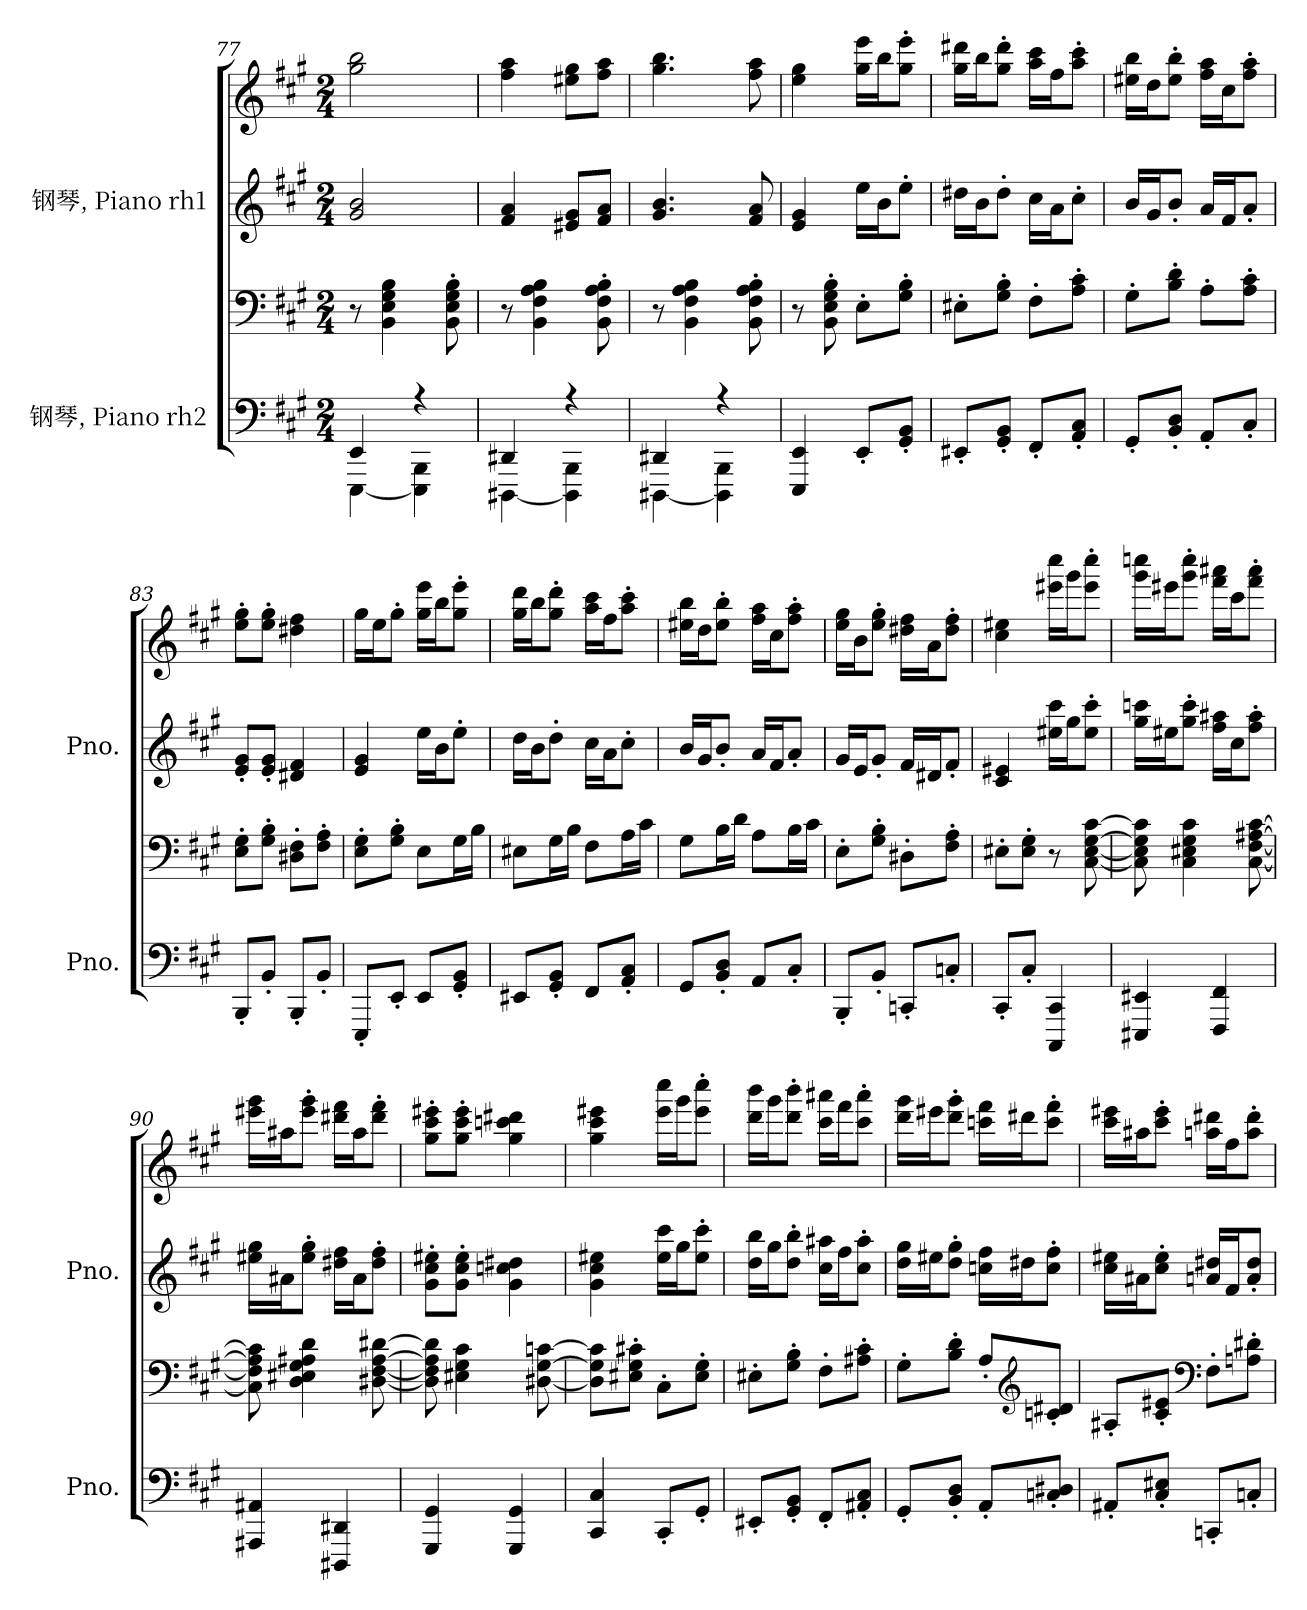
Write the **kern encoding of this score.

**kern	**kern	**kern	**kern
*part2	*part2	*part1	*part1
*staff4	*staff3	*staff2	*staff1
*I"钢琴, Piano rh2	*	*I"钢琴, Piano rh1	*
*I'Pno.	*	*I'Pno.	*
*clefF4	*clefF4	*clefG2	*clefG2
*k[f#c#g#]	*k[f#c#g#]	*k[f#c#g#]	*k[f#c#g#]
*M2/4	*M2/4	*M2/4	*M2/4
=77	=77	=77	=77
*^	*	*	*
4EE/	[4EEE\	8r	2g#/ 2b/	2gg#\ 2bb\
.	.	4BB\ 4E\ 4G#\ 4B\	.	.
4r	4EEE\] 4BBB\	.	.	.
.	.	8BB\' 8E\' 8G#\' 8B\'	.	.
=78	=78	=78	=78	=78
4DD#X/	[4DDD#X\	8r	4f#/ 4a/	4ff#\ 4aa\
.	.	4BB\ 4F#\ 4A\ 4B\	.	.
4r	4DDD#\] 4BBB\	.	8e#X/ 8g#/L	8ee#X\ 8gg#\L
.	.	8BB\' 8F#\' 8A\' 8B\'	8f#/ 8a/J	8ff#\ 8aa\J
=79	=79	=79	=79	=79
4DD#X/	[4DDD#X\	8r	4.g#/ 4.b/	4.gg#\ 4.bb\
.	.	4BB\ 4F#\ 4A\ 4B\	.	.
4r	4DDD#\] 4BBB\	.	.	.
.	.	8BB\' 8F#\' 8A\' 8B\'	8f#/ 8a/	8ff#\ 8aa\
*v	*v	*	*	*
=80	=80	=80	=80
4EEE/ 4EE/	8r	4e/ 4g#/	4ee\ 4gg#\
.	8BB\' 8E\' 8G#\' 8B\'	.	.
8EE'/L	8E'\L	16ee\LL	16gg#\ 16eee\LL
.	.	16b\J	16bb\J
8GG#/' 8BB/'J	8G#\' 8B\'J	8ee'\J	8gg#\' 8eee\'J
!!LO:LB:g=z
=81	=81	=81	=81
8EE#X'/L	8E#X'\L	16dd#X\LL	16gg#\ 16ddd#X\LL
.	.	16b\J	16bb\J
8GG#/' 8BB/'J	8G#\' 8B\'J	8dd#'\J	8gg#\' 8ddd#\'J
8FF#'/L	8F#'\L	16cc#\LL	16aa\ 16ccc#\LL
.	.	16a\J	16ff#\J
8AA/' 8C#/'J	8A\' 8c#\'J	8cc#'\J	8aa\' 8ccc#\'J
=82	=82	=82	=82
8GG#'/L	8G#'\L	16b/LL	16ee#X\ 16bb\LL
.	.	16g#/J	16dd\J
8BB/' 8D/'J	8B\' 8d\'J	8b'/J	8ee#\' 8bb\'J
8AA'/L	8A'\L	16a/LL	16ff#\ 16aa\LL
.	.	16f#/J	16cc#\J
8C#'/J	8A\' 8c#\'J	8a'/J	8ff#\' 8aa\'J
=83	=83	=83	=83
8BBB'/L	8E\' 8G#\'L	8e/' 8g#/'L	8ee\' 8gg#\'L
8BB'/J	8G#\' 8B\'J	8e/' 8g#/'J	8ee\' 8gg#\'J
8BBB'/L	8D#X\' 8F#\'L	4d#X/ 4f#/	4dd#X\ 4ff#\
8BB'/J	8F#\' 8A\'J	.	.
=84	=84	=84	=84
8EEE'/L	8E\' 8G#\'L	4e/ 4g#/	16gg#\LL
.	.	.	16ee\J
8EE'/J	8G#\' 8B\'J	.	8gg#'\J
8EE/L	8E\L	16ee\LL	16gg#\ 16eee\LL
.	.	16b\J	16bb\J
8GG#/' 8BB/'J	16G#\L	8ee'\J	8gg#\' 8eee\'J
.	16B\JJ	.	.
=85	=85	=85	=85
8EE#X/L	8E#X\L	16dd\LL	16gg#\ 16ddd\LL
.	.	16b\J	16bb\J
8GG#/' 8BB/'J	16G#\L	8dd'\J	8gg#\' 8ddd\'J
.	16B\JJ	.	.
8FF#/L	8F#\L	16cc#\LL	16aa\ 16ccc#\LL
.	.	16a\J	16ff#\J
8AA/' 8C#/'J	16A\L	8cc#'\J	8aa\' 8ccc#\'J
.	16c#\JJ	.	.
!!LO:LB:g=z
=86	=86	=86	=86
8GG#/L	8G#\L	16b/LL	16ee#X\ 16bb\LL
.	.	16g#/J	16dd\J
8BB/' 8D/'J	16B\L	8b'/J	8ee#\' 8bb\'J
.	16d\JJ	.	.
8AA/L	8A\L	16a/LL	16ff#\ 16aa\LL
.	.	16f#/J	16cc#\J
8C#'/J	16B\L	8a'/J	8ff#\' 8aa\'J
.	16c#\JJ	.	.
=87	=87	=87	=87
8BBB'/L	8E'\L	16g#/LL	16ee\ 16gg#\LL
.	.	16e/J	16b\J
8BB'/J	8G#\' 8B\'J	8g#'/J	8ee\' 8gg#\'J
8CCn'/L	8D#X'\L	16f#/LL	16dd#X\ 16ff#\LL
.	.	16d#X/J	16a\J
8Cn'/J	8F#\' 8A\'J	8f#'/J	8dd#\' 8ff#\'J
=88	=88	=88	=88
8CC#'/L	8E#X'\L	4c#/ 4e#X/	4cc#\ 4ee#X\
8C#'/J	8E#\' 8G#\'J	.	.
4CCC#/ 4CC#/	8r	16ee#X\ 16ccc#\LL	16eee#X\ 16cccc#\LL
.	.	16gg#\J	16ggg#\J
.	[8C#\ [8E#\ [8G#\ [8c#\	8ee#\' 8ccc#\'J	8eee#\' 8cccc#\'J
=89	=89	=89	=89
4EEE#X/ 4EE#X/	8C#\] 8E#\] 8G#\] 8c#\]	16gg#\ 16cccn\LL	16ggg#\ 16ccccn\LL
.	.	16ee#X\J	16eee#X\J
.	4C#\ 4E#X\ 4G#\ 4c#\	8gg#\' 8ccc\'J	8ggg#\' 8cccc\'J
4FFF#/ 4FF#/	.	16ff#\ 16aa#X\LL	16fff#\ 16aaa#X\LL
.	.	16cc#\J	16ccc#\J
.	[8C#\ [8F#\ [8A#X\ [8c#\	8ff#\' 8aa#\'J	8fff#\' 8aaa#\'J
!!LO:PB:g=z
=90	=90	=90	=90
4AAA#X/ 4AA#X/	8C#\] 8F#\] 8A#\] 8c#\]	16ee#X\ 16gg#\LL	16eee#X\ 16ggg#\LL
.	.	16a#X\J	16aa#X\J
.	4D\ 4E#X\ 4G#\ 4A#X\ 4d\	8ee#\' 8gg#\'J	8eee#\' 8ggg#\'J
4DDD#X/ 4DD#X/	.	16dd#X\ 16ff#\LL	16ddd#X\ 16fff#\LL
.	.	16a#\J	16aa#\J
.	[8D#X\ [8F#\ [8A#\ [8d#X\	8dd#\' 8ff#\'J	8ddd#\' 8fff#\'J
=91	=91	=91	=91
4GGG#/ 4GG#/	8D#\] 8F#\] 8A#\] 8d#\]	8g#\' 8cc#\' 8ee#X\'L	8gg#\' 8ccc#\' 8eee#X\'L
.	4E#X\ 4G#\ 4c#\	8g#\' 8cc#\' 8ee#\'J	8gg#\' 8ccc#\' 8eee#\'J
4GGG#/ 4GG#/	.	4g#\ 4ccn\ 4dd#X\	4gg#\ 4cccn\ 4ddd#X\
.	[8D#X\ [8G#\ [8cn\	.	.
=92	=92	=92	=92
4CC#/ 4C#/	8D#\] 8G#\] 8c\]L	4g#\ 4cc#\ 4ee#X\	4gg#\ 4ccc#\ 4eee#X\
.	8E#X\' 8G#\' 8c#X\'J	.	.
8CC#'/L	8C#'\L	16ee#\ 16ccc#\LL	16eee#\ 16cccc#\LL
.	.	16gg#\J	16ggg#\J
8GG#'/J	8E#\' 8G#\'J	8ee#\' 8ccc#\'J	8eee#\' 8cccc#\'J
=93	=93	=93	=93
8EE#X'/L	8E#X'\L	16dd\ 16bb\LL	16ddd\ 16bbb\LL
.	.	16gg#\J	16ggg#\J
8GG#/' 8BB/'J	8G#\' 8B\'J	8dd\' 8bb\'J	8ddd\' 8bbb\'J
8FF#'/L	8F#'\L	16cc#\ 16aa#X\LL	16ccc#\ 16aaa#X\LL
.	.	16ff#\J	16fff#\J
8AA#X/' 8C#/'J	8A#X\' 8c#\'J	8cc#\' 8aa#\'J	8ccc#\' 8aaa#\'J
!!LO:LB:g=z
=94	=94	=94	=94
8GG#'/L	8G#'\L	16dd\ 16gg#\LL	16ddd\ 16ggg#\LL
.	.	16ee#X\J	16eee#X\J
8BB/' 8D/'J	8B\' 8d\'J	8dd\' 8gg#\'J	8ddd\' 8ggg#\'J
8AA'/L	8A'/L	16ccn\ 16ff#\LL	16cccn\ 16fff#\LL
.	.	16dd#X\J	16ddd#X\J
*	*clefG2	*	*
8Cn/' 8D#X/'J	8cn/' 8d#X/'J	8cc\' 8ff#\'J	8ccc\' 8fff#\'J
=95	=95	=95	=95
8AA#X'/L	8A#X'/L	16cc#\ 16ee#X\LL	16ccc#\ 16eee#X\LL
.	.	16a#X\J	16aa#X\J
8C#/' 8E#X/'J	8c#/' 8e#X/'J	8cc#\' 8ee#\'J	8ccc#\' 8eee#\'J
*	*clefF4	*	*
8CCn'/L	8F#'\L	16an/ 16dd#X/LL	16aan\ 16ddd#X\LL
.	.	16f#/J	16ff#\J
8Cn'/J	8An\' 8d#X\'J	8a/' 8dd#/'J	8aa\' 8ddd#\'J
=	=	=	=
*-	*-	*-	*-
